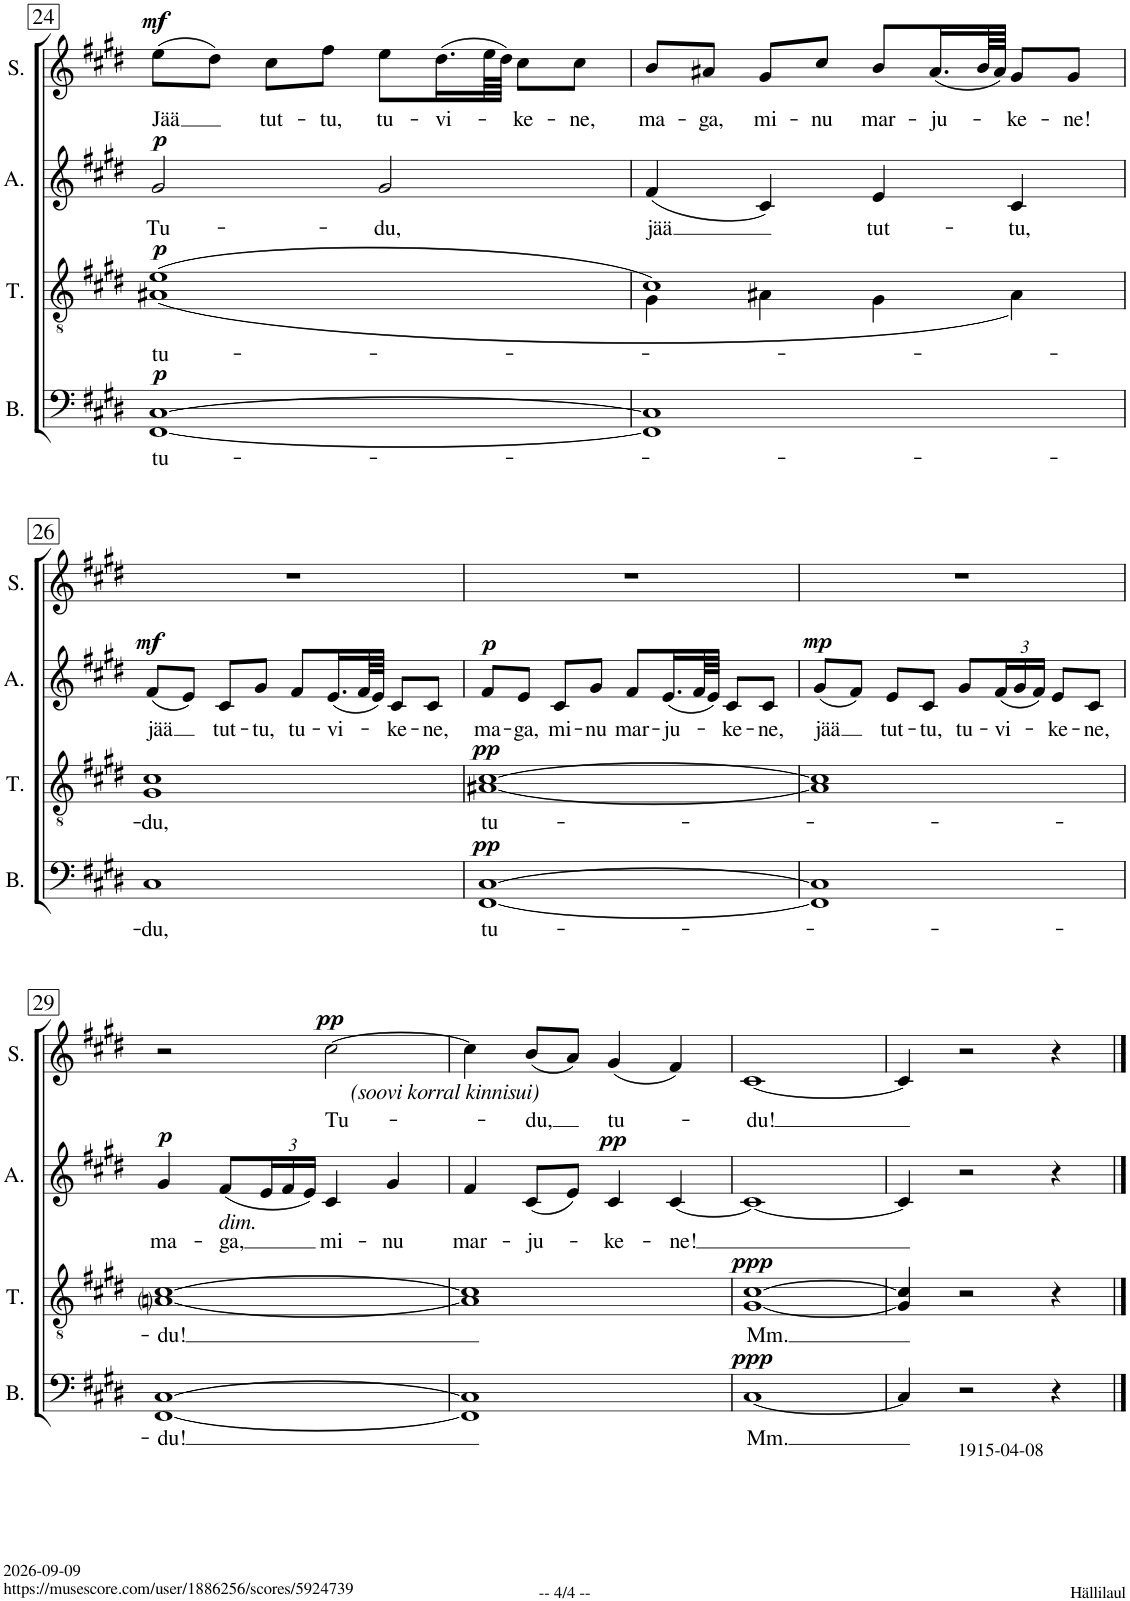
**kern	**text	**dynam	**kern	**text	**dynam	**kern	**text	**dynam	**kern	**text	**dynam
*part4	*part4	*part4	*part3	*part3	*part3	*part2	*part2	*part2	*part1	*part1	*part1
*staff4	*staff4	*staff4	*staff3	*staff3	*staff3	*staff2	*staff2	*staff2	*staff1	*staff1	*staff1
*I"Bass	*	*	*I"Tenor	*	*	*I"Alto	*	*	*I"Soprano	*	*
*I'B.	*	*	*I'T.	*	*	*I'A.	*	*	*I'S.	*	*
!!LO:PB:g=z
*clefF4	*	*	*clefGv2	*	*	*clefG2	*	*	*clefG2	*	*
*	*	*	*	*	*	*Trd1c2	*	*	*	*	*
*k[f#c#g#d#]	*	*	*k[f#c#g#d#]	*	*	*k[f#c#g#d#]	*	*	*k[f#c#g#d#]	*	*
*M4/4	*	*	*M4/4	*	*	*M4/4	*	*	*M4/4	*	*
=24	=24	=24	=24	=24	=24	=24	=24	=24	=24	=24	=24
!	!LO:LY:b	!LO:DY:a	!	!LO:LY:b	!LO:DY:a	!	!LO:LY:b	!LO:DY:a	!	!LO:LY:b	!LO:DY:a
*	*	*	*^	*	*	*	*	*	*	*	*
[1FF# [1C#	tu-	p	(1e	(1A#X	tu-	p	2g#/	Tu-	p	(8ee\L	Jää	mf
.	.	.	.	.	.	.	.	.	.	8dd#\J)	.	.
!	!	!	!	!	!	!	!	!	!	!	!LO:LY:b	!
.	.	.	.	.	.	.	.	.	.	8cc#\L	tut-	.
!	!	!	!	!	!	!	!	!	!	!	!LO:LY:b	!
.	.	.	.	.	.	.	.	.	.	8ff#\J	-tu,	.
!	!	!	!	!	!	!	!	!LO:LY:b	!	!	!LO:LY:b	!
.	.	.	.	.	.	.	2g#/	-du,	.	8ee\L	tu-	.
!	!	!	!	!	!	!	!	!	!	!	!LO:LY:b	!
.	.	.	.	.	.	.	.	.	.	(16.dd#\L	-vi-	.
.	.	.	.	.	.	.	.	.	.	64ee\LL	.	.
.	.	.	.	.	.	.	.	.	.	64dd#\JJJJ)	.	.
!	!	!	!	!	!	!	!	!	!	!	!LO:LY:b	!
.	.	.	.	.	.	.	.	.	.	8cc#\L	-ke-	.
!	!	!	!	!	!	!	!	!	!	!	!LO:LY:b	!
.	.	.	.	.	.	.	.	.	.	8cc#\J	-ne,	.
=25	=25	=25	=25	=25	=25	=25	=25	=25	=25	=25	=25	=25
!	!	!	!	!	!	!	!	!LO:LY:b	!	!	!LO:LY:b	!
1FF#] 1C#]	.	.	1c#)	4G#\	.	.	(4f#/	jää	.	8b/L	ma-	.
!	!	!	!	!	!	!	!	!	!	!	!LO:LY:b	!
.	.	.	.	.	.	.	.	.	.	8a#X/J	-ga,	.
!	!	!	!	!	!	!	!	!	!	!	!LO:LY:b	!
.	.	.	.	4A#X\	.	.	4c#/)	.	.	8g#/L	mi-	.
!	!	!	!	!	!	!	!	!	!	!	!LO:LY:b	!
.	.	.	.	.	.	.	.	.	.	8cc#/J	-nu	.
!	!	!	!	!	!	!	!	!LO:LY:b	!	!	!LO:LY:b	!
.	.	.	.	4G#\	.	.	4e/	tut-	.	8b/L	mar-	.
!	!	!	!	!	!	!	!	!	!	!	!LO:LY:b	!
.	.	.	.	.	.	.	.	.	.	(16.a#/L	-ju-	.
.	.	.	.	.	.	.	.	.	.	64b/LL	.	.
.	.	.	.	.	.	.	.	.	.	64a#/JJJJ)	.	.
!	!	!	!	!	!	!	!	!LO:LY:b	!	!	!LO:LY:b	!
.	.	.	.	4A#\)	.	.	4c#/	-tu,	.	8g#/L	-ke-	.
!	!	!	!	!	!	!	!	!	!	!	!LO:LY:b	!
.	.	.	.	.	.	.	.	.	.	8g#/J	-ne!	.
*	*	*	*v	*v	*	*	*	*	*	*	*	*
!!LO:LB:g=z
=26	=26	=26	=26	=26	=26	=26	=26	=26	=26	=26	=26
!	!LO:LY:b	!	!	!LO:LY:b	!	!	!LO:LY:b	!LO:DY:a	!	!	!
1C#	-du,	.	1G# 1c#	-du,	.	(8f#/L	jää	mf	1r	.	.
.	.	.	.	.	.	8e/J)	.	.	.	.	.
!	!	!	!	!	!	!	!LO:LY:b	!	!	!	!
.	.	.	.	.	.	8c#/L	tut-	.	.	.	.
!	!	!	!	!	!	!	!LO:LY:b	!	!	!	!
.	.	.	.	.	.	8g#/J	-tu,	.	.	.	.
!	!	!	!	!	!	!	!LO:LY:b	!	!	!	!
.	.	.	.	.	.	8f#/L	tu-	.	.	.	.
!	!	!	!	!	!	!	!LO:LY:b	!	!	!	!
.	.	.	.	.	.	(16.e/L	-vi-	.	.	.	.
.	.	.	.	.	.	64f#/LL	.	.	.	.	.
.	.	.	.	.	.	64e/JJJJ)	.	.	.	.	.
!	!	!	!	!	!	!	!LO:LY:b	!	!	!	!
.	.	.	.	.	.	8c#/L	-ke-	.	.	.	.
!	!	!	!	!	!	!	!LO:LY:b	!	!	!	!
.	.	.	.	.	.	8c#/J	-ne,	.	.	.	.
=27	=27	=27	=27	=27	=27	=27	=27	=27	=27	=27	=27
!	!LO:LY:b	!LO:DY:a	!	!LO:LY:b	!LO:DY:a	!	!LO:LY:b	!LO:DY:a	!	!	!
[1FF# [1C#	tu-	pp	[1A#X [1c#	tu-	pp	8f#/L	ma-	p	1r	.	.
!	!	!	!	!	!	!	!LO:LY:b	!	!	!	!
.	.	.	.	.	.	8e/J	-ga,	.	.	.	.
!	!	!	!	!	!	!	!LO:LY:b	!	!	!	!
.	.	.	.	.	.	8c#/L	mi-	.	.	.	.
!	!	!	!	!	!	!	!LO:LY:b	!	!	!	!
.	.	.	.	.	.	8g#/J	-nu	.	.	.	.
!	!	!	!	!	!	!	!LO:LY:b	!	!	!	!
.	.	.	.	.	.	8f#/L	mar-	.	.	.	.
!	!	!	!	!	!	!	!LO:LY:b	!	!	!	!
.	.	.	.	.	.	(16.e/L	-ju-	.	.	.	.
.	.	.	.	.	.	64f#/LL	.	.	.	.	.
.	.	.	.	.	.	64e/JJJJ)	.	.	.	.	.
!	!	!	!	!	!	!	!LO:LY:b	!	!	!	!
.	.	.	.	.	.	8c#/L	-ke-	.	.	.	.
!	!	!	!	!	!	!	!LO:LY:b	!	!	!	!
.	.	.	.	.	.	8c#/J	-ne,	.	.	.	.
=28	=28	=28	=28	=28	=28	=28	=28	=28	=28	=28	=28
!	!	!	!	!	!	!	!LO:LY:b	!LO:DY:a	!	!	!
1FF#] 1C#]	.	.	1A#] 1c#]	.	.	(8g#/L	jää	mp	1r	.	.
.	.	.	.	.	.	8f#/J)	.	.	.	.	.
!	!	!	!	!	!	!	!LO:LY:b	!	!	!	!
.	.	.	.	.	.	8e/L	tut-	.	.	.	.
!	!	!	!	!	!	!	!LO:LY:b	!	!	!	!
.	.	.	.	.	.	8c#/J	-tu,	.	.	.	.
!	!	!	!	!	!	!	!LO:LY:b	!	!	!	!
.	.	.	.	.	.	8g#/L	tu-	.	.	.	.
*	*	*	*	*	*	*Xbrackettup	*	*	*	*	*
!	!	!	!	!	!	!	!LO:LY:b	!	!	!	!
.	.	.	.	.	.	(24f#/L	-vi-	.	.	.	.
.	.	.	.	.	.	24g#/	.	.	.	.	.
.	.	.	.	.	.	24f#/JJ)	.	.	.	.	.
!	!	!	!	!	!	!	!LO:LY:b	!	!	!	!
.	.	.	.	.	.	8e/L	-ke-	.	.	.	.
!	!	!	!	!	!	!	!LO:LY:b	!	!	!	!
.	.	.	.	.	.	8c#/J	-ne,	.	.	.	.
!!LO:LB:g=z
=29	=29	=29	=29	=29	=29	=29	=29	=29	=29	=29	=29
!	!LO:LY:b	!	!	!LO:LY:b	!	!	!LO:LY:b	!LO:DY:a	!	!	!
[1FF# [1C#	-du!	.	[1Ani [1c#	-du!	.	4g#/	ma-	p	2r	.	.
!	!	!	!	!	!	!LO:TX:b:i:t=dim.	!	!	!	!	!
!	!	!	!	!	!	!	!LO:LY:b	!	!	!	!
.	.	.	.	.	.	(8f#/L	-ga,	.	.	.	.
.	.	.	.	.	.	24e/L	.	.	.	.	.
.	.	.	.	.	.	24f#/	.	.	.	.	.
.	.	.	.	.	.	24e/JJ)	.	.	.	.	.
!	!	!	!	!	!	!	!	!	!LO:TX:b:i:t=(soovi korral kinnisui)	!	!
!	!	!	!	!	!	!	!LO:LY:b	!	!	!LO:LY:b	!LO:DY:a
.	.	.	.	.	.	4c#/	mi-	.	[2cc#\	Tu-	pp
!	!	!	!	!	!	!	!LO:LY:b	!	!	!	!
.	.	.	.	.	.	4g#/	-nu	.	.	.	.
=30	=30	=30	=30	=30	=30	=30	=30	=30	=30	=30	=30
!	!	!	!	!	!	!	!LO:LY:b	!	!	!	!
1FF#] 1C#]	.	.	1A] 1c#]	.	.	4f#/	mar-	.	4cc#\]	.	.
!	!	!	!	!	!	!	!LO:LY:b	!	!	!LO:LY:b	!
.	.	.	.	.	.	(8c#/L	-ju-	.	(8b/L	-du,	.
.	.	.	.	.	.	8e/J)	.	.	8a/J)	.	.
!	!	!	!	!	!	!	!LO:LY:b	!LO:DY:a	!	!LO:LY:b	!
.	.	.	.	.	.	4c#/	-ke-	pp	(4g#/	tu-	.
!	!	!	!	!	!	!	!LO:LY:b	!	!	!	!
.	.	.	.	.	.	[4c#/	-ne!	.	4f#/)	.	.
=31	=31	=31	=31	=31	=31	=31	=31	=31	=31	=31	=31
!	!LO:LY:b	!LO:DY:a	!	!LO:LY:b	!LO:DY:a	!	!	!	!	!LO:LY:b	!
[1C#	Mm.	ppp	[1G# [1c#	Mm.	ppp	1c#_	.	.	[1c#	-du!	.
=32	=32	=32	=32	=32	=32	=32	=32	=32	=32	=32	=32
4C#/]	.	.	4G#/] 4c#/]	.	.	4c#/]	.	.	4c#/]	.	.
!LO:TX:b:t=1915-04-08	!	!	!	!	!	!	!	!	!	!	!
2r	.	.	2r	.	.	2r	.	.	2r	.	.
4r	.	.	4r	.	.	4r	.	.	4r	.	.
==	==	==	==	==	==	==	==	==	==	==	==
*-	*-	*-	*-	*-	*-	*-	*-	*-	*-	*-	*-
